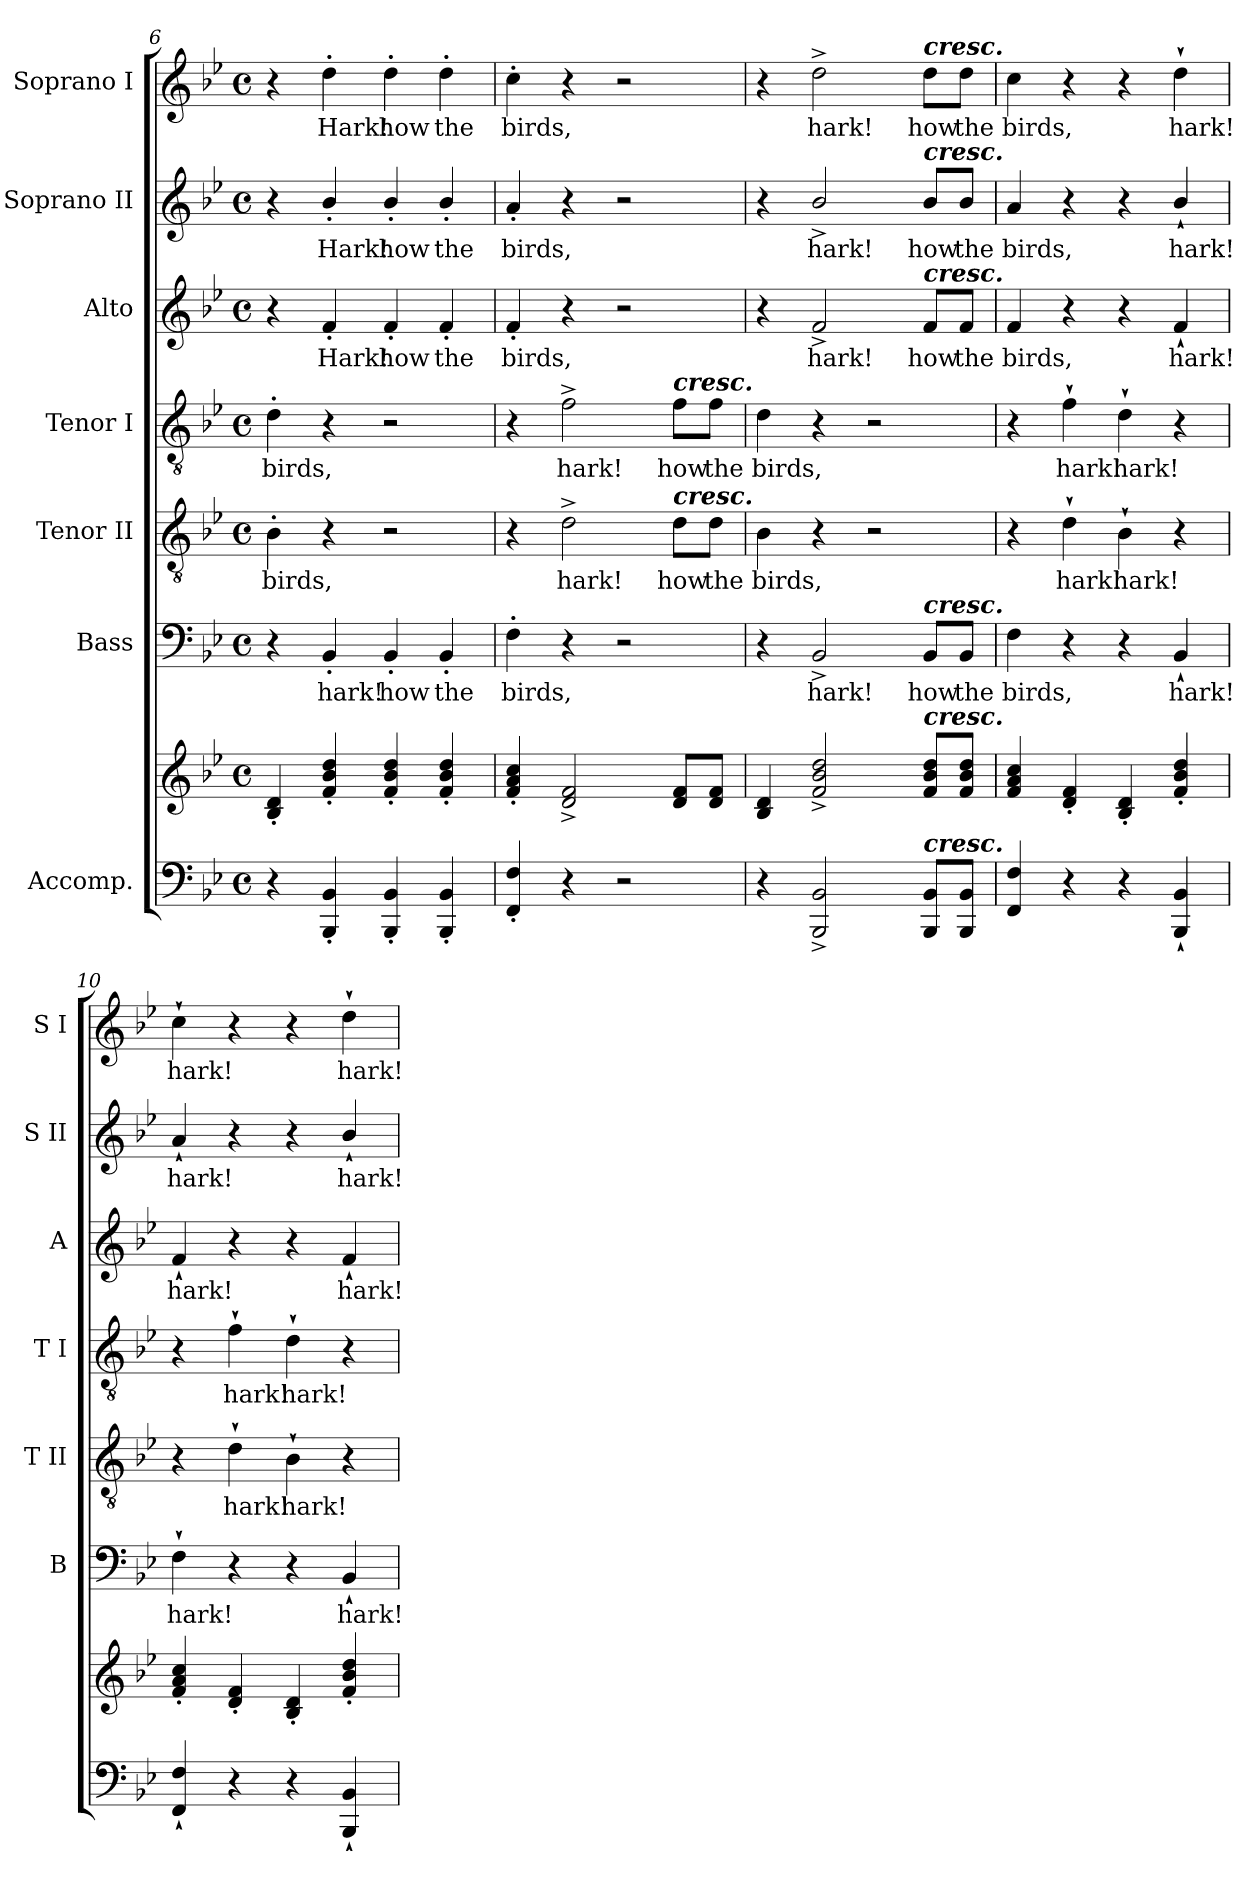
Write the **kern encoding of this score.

**kern	**kern	**kern	**text	**kern	**text	**kern	**text	**kern	**text	**kern	**text	**kern	**text
*part7	*part7	*part6	*part6	*part5	*part5	*part4	*part4	*part3	*part3	*part2	*part2	*part1	*part1
*staff8	*staff7	*staff6	*staff6	*staff5	*staff5	*staff4	*staff4	*staff3	*staff3	*staff2	*staff2	*staff1	*staff1
*I"Accomp.	*	*I"Bass	*	*I"Tenor II	*	*I"Tenor I	*	*I"Alto	*	*I"Soprano II	*	*I"Soprano I	*
*	*	*I'B	*	*I'T II	*	*I'T I	*	*I'A	*	*I'S II	*	*I'S I	*
!!LO:LB:g=z
*clefF4	*clefG2	*clefF4	*	*clefGv2	*	*clefGv2	*	*clefG2	*	*clefG2	*	*clefG2	*
*k[b-e-]	*k[b-e-]	*k[b-e-]	*	*k[b-e-]	*	*k[b-e-]	*	*k[b-e-]	*	*k[b-e-]	*	*k[b-e-]	*
*B-:	*B-:	*B-:	*	*B-:	*	*B-:	*	*B-:	*	*B-:	*	*B-:	*
*M4/4	*M4/4	*M4/4	*	*M4/4	*	*M4/4	*	*M4/4	*	*M4/4	*	*M4/4	*
*met(c)	*met(c)	*met(c)	*	*met(c)	*	*met(c)	*	*met(c)	*	*met(c)	*	*met(c)	*
=6	=6	=6	=6	=6	=6	=6	=6	=6	=6	=6	=6	=6	=6
!	!	!	!	!	!LO:LY:b	!	!LO:LY:b	!	!	!	!	!	!
4r	4B-' 4d'	4r	.	4B-'	birds,	4d'	birds,	4r	.	4r	.	4r	.
!	!	!	!LO:LY:b	!	!	!	!	!	!LO:LY:b	!	!LO:LY:b	!	!LO:LY:b
4BBB-' 4BB-'	4f' 4b-' 4dd'	4BB-'	hark!	4r	.	4r	.	4f'	Hark!	4b-'/	Hark!	4dd'	Hark!
!	!	!	!LO:LY:b	!	!	!	!	!	!LO:LY:b	!	!LO:LY:b	!	!LO:LY:b
4BBB-' 4BB-'	4f' 4b-' 4dd'	4BB-'	how	2r	.	2r	.	4f'	how	4b-'/	how	4dd'	how
!	!	!	!LO:LY:b	!	!	!	!	!	!LO:LY:b	!	!LO:LY:b	!	!LO:LY:b
4BBB-' 4BB-'	4f' 4b-' 4dd'	4BB-'	the	.	.	.	.	4f'	the	4b-'/	the	4dd'	the
=7	=7	=7	=7	=7	=7	=7	=7	=7	=7	=7	=7	=7	=7
!	!	!	!LO:LY:b	!	!	!	!	!	!LO:LY:b	!	!LO:LY:b	!	!LO:LY:b
4FF' 4F'	4f' 4a' 4cc'	4F'	birds,	4r	.	4r	.	4f'	birds,	4a'	birds,	4cc'	birds,
!	!	!	!	!	!LO:LY:b	!	!LO:LY:b	!	!	!	!	!	!
4r	2d^ 2f^	4r	.	2d^	hark!	2f^	hark!	4r	.	4r	.	4r	.
2r	.	2r	.	.	.	.	.	2r	.	2r	.	2r	.
!	!	!	!	!	!	!LO:TX:a:Bi:t=cresc.	!	!	!	!	!	!	!
!	!	!	!	!LO:TX:a:Bi:t=cresc.	!	!	!	!	!	!	!	!	!
!	!	!	!	!	!LO:LY:b	!	!LO:LY:b	!	!	!	!	!	!
.	8d 8fL	.	.	8d\L	how	8f\L	how	.	.	.	.	.	.
!	!	!	!	!	!LO:LY:b	!	!LO:LY:b	!	!	!	!	!	!
.	8d 8fJ	.	.	8d\J	the	8f\J	the	.	.	.	.	.	.
=8	=8	=8	=8	=8	=8	=8	=8	=8	=8	=8	=8	=8	=8
!	!	!	!	!	!LO:LY:b	!	!LO:LY:b	!	!	!	!	!	!
4r	4B- 4d	4r	.	4B-	birds,	4d	birds,	4r	.	4r	.	4r	.
!	!	!	!LO:LY:b	!	!	!	!	!	!LO:LY:b	!	!LO:LY:b	!	!LO:LY:b
2BBB-^ 2BB-^	2f^ 2b-^ 2dd^	2BB-^	hark!	4r	.	4r	.	2f^	hark!	2b-^/	hark!	2dd^	hark!
.	.	.	.	2r	.	2r	.	.	.	.	.	.	.
!	!	!	!	!	!	!	!	!	!	!	!	!LO:TX:a:Bi:t=cresc.	!
!	!	!	!	!	!	!	!	!	!	!LO:TX:a:Bi:t=cresc.	!	!	!
!	!	!	!	!	!	!	!	!LO:TX:a:Bi:t=cresc.	!	!	!	!	!
!	!	!LO:TX:a:Bi:t=cresc.	!	!	!	!	!	!	!	!	!	!	!
!	!LO:TX:a:Bi:t=cresc.	!	!	!	!	!	!	!	!	!	!	!	!
!LO:TX:a:Bi:t=cresc.	!	!	!	!	!	!	!	!	!	!	!	!	!
!	!	!	!LO:LY:b	!	!	!	!	!	!LO:LY:b	!	!LO:LY:b	!	!LO:LY:b
8BBB- 8BB-L	8f 8b- 8ddL	8BB-/L	how	.	.	.	.	8f/L	how	8b-/L	how	8dd\L	how
!	!	!	!LO:LY:b	!	!	!	!	!	!LO:LY:b	!	!LO:LY:b	!	!LO:LY:b
8BBB- 8BB-J	8f 8b- 8ddJ	8BB-/J	the	.	.	.	.	8f/J	the	8b-/J	the	8dd\J	the
=9	=9	=9	=9	=9	=9	=9	=9	=9	=9	=9	=9	=9	=9
!	!	!	!LO:LY:b	!	!	!	!	!	!LO:LY:b	!	!LO:LY:b	!	!LO:LY:b
4FF 4F	4f 4a 4cc	4F	birds,	4r	.	4r	.	4f	birds,	4a	birds,	4cc	birds,
!	!	!	!	!	!LO:LY:b	!	!LO:LY:b	!	!	!	!	!	!
4r	4d' 4f'	4r	.	4d`	hark!	4f`	hark!	4r	.	4r	.	4r	.
!	!	!	!	!	!LO:LY:b	!	!LO:LY:b	!	!	!	!	!	!
4r	4B-' 4d'	4r	.	4B-`	hark!	4d`	hark!	4r	.	4r	.	4r	.
!	!	!	!LO:LY:b	!	!	!	!	!	!LO:LY:b	!	!LO:LY:b	!	!LO:LY:b
4BBB-` 4BB-`	4f' 4b-' 4dd'	4BB-`	hark!	4r	.	4r	.	4f`	hark!	4b-`/	hark!	4dd`	hark!
=10	=10	=10	=10	=10	=10	=10	=10	=10	=10	=10	=10	=10	=10
!	!	!	!LO:LY:b	!	!	!	!	!	!LO:LY:b	!	!LO:LY:b	!	!LO:LY:b
4FF` 4F`	4f' 4a' 4cc'	4F`	hark!	4r	.	4r	.	4f`	hark!	4a`	hark!	4cc`	hark!
!	!	!	!	!	!LO:LY:b	!	!LO:LY:b	!	!	!	!	!	!
4r	4d' 4f'	4r	.	4d`	hark!	4f`	hark!	4r	.	4r	.	4r	.
!	!	!	!	!	!LO:LY:b	!	!LO:LY:b	!	!	!	!	!	!
4r	4B-' 4d'	4r	.	4B-`	hark!	4d`	hark!	4r	.	4r	.	4r	.
!	!	!	!LO:LY:b	!	!	!	!	!	!LO:LY:b	!	!LO:LY:b	!	!LO:LY:b
4BBB-` 4BB-`	4f' 4b-' 4dd'	4BB-`	hark!	4r	.	4r	.	4f`	hark!	4b-`/	hark!	4dd`	hark!
=	=	=	=	=	=	=	=	=	=	=	=	=	=
*-	*-	*-	*-	*-	*-	*-	*-	*-	*-	*-	*-	*-	*-
